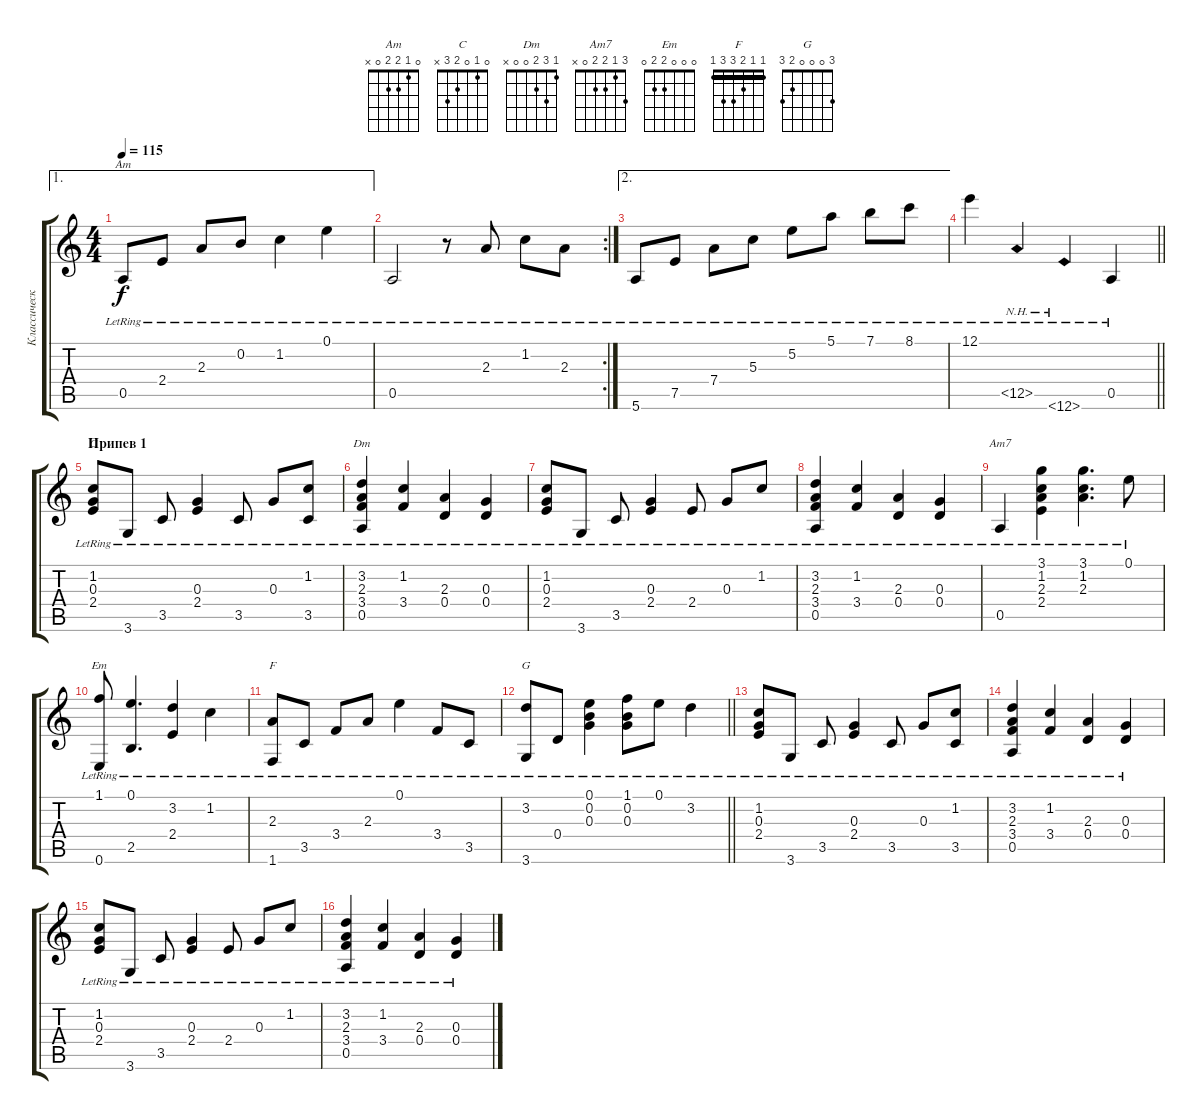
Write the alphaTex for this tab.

\track ("Классический аккомпанимент" "Классическ") {instrument acousticguitarnylon}
\staff {score tabs}
\tuning (E4 B3 G3 D3 A2 E2) {hide}
\chord ("Am" 0 1 2 2 0 x)
\chord ("C" 0 1 0 2 3 x)
\chord ("Dm" 1 3 2 0 0 x)
\chord ("Am7" 3 1 2 2 0 x)
\chord ("Em" 0 0 0 2 2 0)
\chord ("F" 1 1 2 3 3 1) {barre 1}
\chord ("G" 3 0 0 0 2 3)
\ae 1
\ts (4 4)
\tempo 115
\clef g2
\ks c
0.5{lr}.8{ch "Am" dy f} 2.4{lr}.8 2.3{lr}.8 0.2{lr}.8 1.2{lr}.4 0.1{lr}.4 |
\rc 2
0.5{lr}.2 r.8 2.3{lr}.8 1.2{lr}.8 2.3{lr}.8 |
\ae 2
5.6{lr}.8 7.5{lr}.8 7.4{lr}.8 5.3{lr}.8 5.2{lr}.8 5.1{lr}.8 7.1{lr}.8 8.1{lr}.8 |
\barLineRight lightlight
12.1{lr}.4 12.5{nh lr}.4 12.6{nh lr}.4 0.5{lr}.4 |
\section ("" "Припев 1")
(1.2{lr} 0.3{lr} 2.4{lr}).8{ch "C"} 3.6{lr}.8 3.5{lr}.8 (0.3{lr} 2.4{lr}).4 3.5{lr}.8 0.3{lr}.8 (1.2{lr} 3.5{lr}).8 |
(3.2{lr} 2.3{lr} 3.4{lr} 0.5{lr}).4{ch "Dm"} (1.2{lr} 3.4{lr}).4 (2.3{lr} 0.4{lr}).4 (0.3{lr} 0.4{lr}).4 |
(1.2{lr} 0.3{lr} 2.4{lr}).8 3.6{lr}.8 3.5{lr}.8 (0.3{lr} 2.4{lr}).4 2.4{lr}.8 0.3{lr}.8 1.2{lr}.8 |
(3.2{lr} 2.3{lr} 3.4{lr} 0.5{lr}).4 (1.2{lr} 3.4{lr}).4 (2.3{lr} 0.4{lr}).4 (0.3{lr} 0.4{lr}).4 |
0.5{lr}.4{ch "Am7"} (3.1{lr} 1.2{lr} 2.3{lr} 2.4{lr}).4 (3.1{lr} 1.2{lr} 2.3{lr}).4{d} 0.1{lr}.8 |
(1.1{lr} 0.6{lr}).8{ch "Em"} (0.1{lr} 2.5{lr}).4{d} (3.2{lr} 2.4{lr}).4 1.2{lr}.4 |
(2.3{lr} 1.6{lr}).8{ch "F"} 3.5{lr}.8 3.4{lr}.8 2.3{lr}.8 0.1{lr}.4 3.4{lr}.8 3.5{lr}.8 |
\barLineRight lightlight
(3.2{lr} 3.6{lr}).8{ch "G"} 0.4{lr}.8 (0.1{lr} 0.2{lr} 0.3{lr}).4 (1.1{lr} 0.2{lr} 0.3{lr}).8 0.1{lr}.8 3.2{lr}.4 |
(1.2{lr} 0.3{lr} 2.4{lr}).8 3.6{lr}.8 3.5{lr}.8 (0.3{lr} 2.4{lr}).4 3.5{lr}.8 0.3{lr}.8 (1.2{lr} 3.5{lr}).8 |
(3.2{lr} 2.3{lr} 3.4{lr} 0.5{lr}).4 (1.2{lr} 3.4{lr}).4 (2.3{lr} 0.4{lr}).4 (0.3{lr} 0.4{lr}).4 |
(1.2{lr} 0.3{lr} 2.4{lr}).8 3.6{lr}.8 3.5{lr}.8 (0.3{lr} 2.4{lr}).4 2.4{lr}.8 0.3{lr}.8 1.2{lr}.8 |
(3.2{lr} 2.3{lr} 3.4{lr} 0.5{lr}).4 (1.2{lr} 3.4{lr}).4 (2.3{lr} 0.4{lr}).4 (0.3{lr} 0.4{lr}).4
